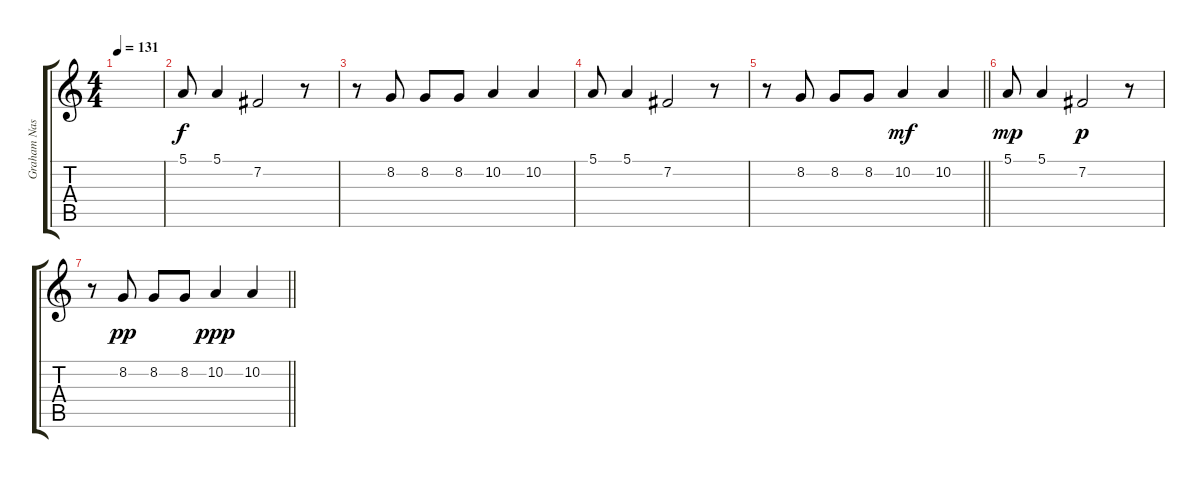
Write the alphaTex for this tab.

\track ("Graham Nash" "Graham Nas") {instrument lead2sawtooth}
\staff {score tabs}
\tuning (E4 B3 G3 D3 A2 E2) {hide}
\ts (4 4)
\tempo 131
\clef g2
\ks c
|
5.1.8 5.1.4 7.2.2 r.8 |
r.8 8.2.8 8.2.8 8.2.8 10.2.4 10.2.4 |
5.1.8 5.1.4 7.2.2 r.8 |
\barLineRight lightlight
r.8 8.2.8 8.2.8 8.2.8 10.2.4{dy mf} 10.2.4 |
5.1.8{dy mp} 5.1.4 7.2.2{dy p} r.8 |
\barLineRight lightlight
r.8 8.2.8{dy pp} 8.2.8 8.2.8 10.2.4{dy ppp} 10.2.4
